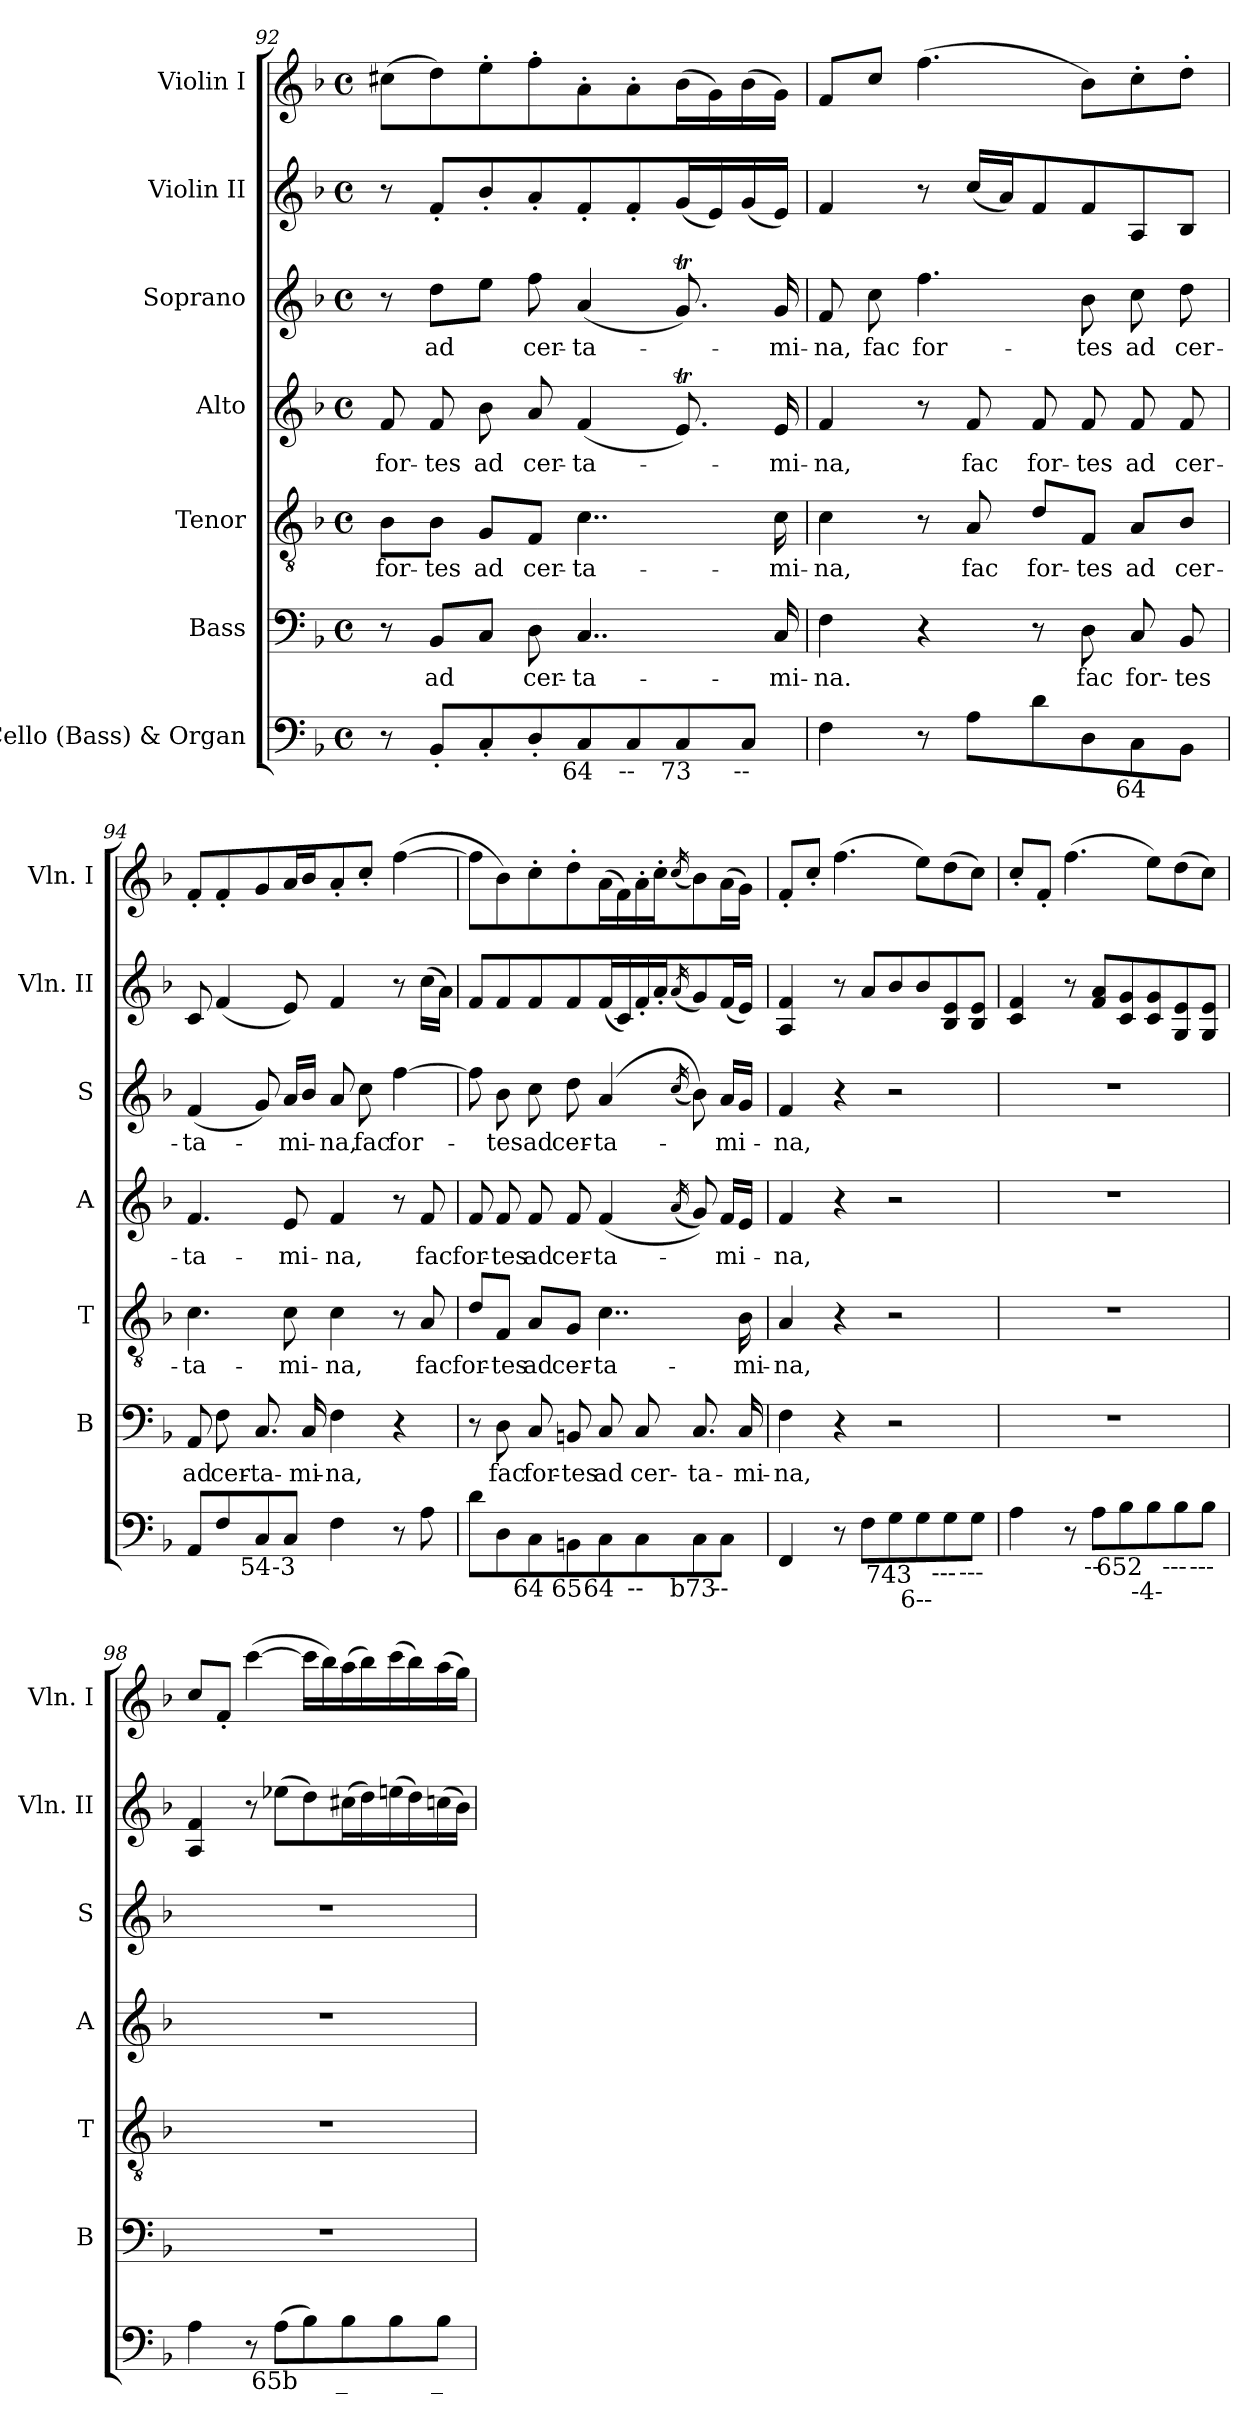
**kern	**kern	**text	**kern	**text	**kern	**text	**kern	**text	**kern	**kern
*part7	*part6	*part6	*part5	*part5	*part4	*part4	*part3	*part3	*part2	*part1
*staff7	*staff6	*staff6	*staff5	*staff5	*staff4	*staff4	*staff3	*staff3	*staff2	*staff1
*I"'Cello (Bass) & Organ	*I"Bass	*	*I"Tenor	*	*I"Alto	*	*I"Soprano	*	*I"Violin II	*I"Violin I
*	*I'B	*	*I'T	*	*I'A	*	*I'S	*	*I'Vln. II	*I'Vln. I
*clefF4	*clefF4	*	*clefGv2	*	*clefG2	*	*clefG2	*	*clefG2	*clefG2
*k[b-]	*k[b-]	*	*k[b-]	*	*k[b-]	*	*k[b-]	*	*k[b-]	*k[b-]
*F:	*F:	*	*F:	*	*F:	*	*F:	*	*F:	*F:
*M4/4	*M4/4	*	*M4/4	*	*M4/4	*	*M4/4	*	*M4/4	*M4/4
*met(c)	*met(c)	*	*met(c)	*	*met(c)	*	*met(c)	*	*met(c)	*met(c)
=92	=92	=92	=92	=92	=92	=92	=92	=92	=92	=92
!	!	!	!	!LO:LY:b	!	!LO:LY:b	!	!	!	!
8rC	8r	.	8B-\L	for-	8f/	for-	8r	.	8r	(>8cc#X\L
!	!	!LO:LY:b	!	!LO:LY:b	!	!LO:LY:b	!	!LO:LY:b	!	!
8BB-'</L	8BB-/L	ad	8B-\J	-tes	8f/	-tes	8dd\L	ad	8f'</L	8dd\)
!	!	!	!	!LO:LY:b	!	!LO:LY:b	!	!	!	!
8C'</	8C/J	.	8G/L	ad	8b-\	ad	8ee\J	.	8b-'</	8ee'>\
!	!	!LO:LY:b	!	!LO:LY:b	!	!LO:LY:b	!	!LO:LY:b	!	!
8D'</	8D\	cer-	8F/J	cer-	8a/	cer-	8ff\	cer-	8a'</	8ff'>\
!LO:TX:b:cj:t=64	!	!	!	!	!	!	!	!	!	!
!	!	!LO:LY:b	!	!LO:LY:b	!	!LO:LY:b	!	!LO:LY:b	!	!
8C/	4..C/	-ta-	4..c\	-ta-	(<4f/	-ta-	(<4a/	-ta-	8f'</	8a'>\
!LO:TX:b:cj:t=--	!	!	!	!	!	!	!	!	!	!
8C/	.	.	.	.	.	.	.	.	8f'</	8a'>\
!LO:TX:b:cj:t=73	!	!	!	!	!	!	!	!	!	!
8C/	.	.	.	.	8.et/)	.	8.gT/)	.	(<16g/L	(>16b-\L
.	.	.	.	.	.	.	.	.	16e/)	16g\)
!LO:TX:b:cj:t=--	!	!	!	!	!	!	!	!	!	!
8C/J	.	.	.	.	.	.	.	.	(<16g/	(>16b-\
!	!	!LO:LY:b	!	!LO:LY:b	!	!LO:LY:b	!	!LO:LY:b	!	!
.	16C/	-mi-	16c\	-mi-	16e/	-mi-	16g/	-mi-	16e/JJ)	16g\JJ)
=93	=93	=93	=93	=93	=93	=93	=93	=93	=93	=93
!	!	!LO:LY:b	!	!LO:LY:b	!	!LO:LY:b	!	!LO:LY:b	!	!
4F\	4F\	-na.	4c\	-na,	4f/	-na,	8f/	-na,	4f/	8f/L
!	!	!	!	!	!	!	!	!LO:LY:b	!	!
.	.	.	.	.	.	.	8cc\	fac	.	8cc/J
!	!	!	!	!	!	!	!	!LO:LY:b	!	!
8r	4r	.	8r	.	8r	.	4.ff\	for-	8r	(>4.ff\
!	!	!	!	!LO:LY:b	!	!LO:LY:b	!	!	!	!
8A\L	.	.	8A/	fac	8f/	fac	.	.	(<16cc/LL	.
.	.	.	.	.	.	.	.	.	16a/J)	.
!	!	!	!	!LO:LY:b	!	!LO:LY:b	!	!	!	!
8d\	8r	.	8d/L	for-	8f/	for-	.	.	8f/	.
!	!	!LO:LY:b	!	!LO:LY:b	!	!LO:LY:b	!	!LO:LY:b	!	!
8D\	8D\	fac	8F/J	-tes	8f/	-tes	8b-\	-tes	8f/	8b-\L)
!LO:TX:b:cj:t=64	!	!	!	!	!	!	!	!	!	!
!	!	!LO:LY:b	!	!LO:LY:b	!	!LO:LY:b	!	!LO:LY:b	!	!
8C\	8C/	for-	8A/L	ad	8f/	ad	8cc\	ad	8A/	8cc'>\
!	!	!LO:LY:b	!	!LO:LY:b	!	!LO:LY:b	!	!LO:LY:b	!	!
8BB-\J	8BB-/	-tes	8B-/J	cer-	8f/	cer-	8dd\	cer-	8B-/J	8dd'>\J
=94	=94	=94	=94	=94	=94	=94	=94	=94	=94	=94
!	!	!LO:LY:b	!	!LO:LY:b	!	!LO:LY:b	!	!LO:LY:b	!	!
8AA/L	8AA/	ad	4.c\	-ta-	4.f/	-ta-	(<4f/	-ta-	8c/	8f'</L
!	!	!LO:LY:b	!	!	!	!	!	!	!	!
8F/	8F\	cer-	.	.	.	.	.	.	(<4f/	8f'</
!LO:TX:b:cj:t=54	!	!	!	!	!	!	!	!	!	!
!	!	!LO:LY:b	!	!	!	!	!	!	!	!
8C/	8.C/	-ta-	.	.	.	.	8g/)	.	.	8g/
!LO:TX:b:cj:t=-3	!	!	!	!	!	!	!	!	!	!
!	!	!	!	!LO:LY:b	!	!LO:LY:b	!	!LO:LY:b	!	!
8C/J	.	.	8c\	-mi-	8e/	-mi-	16a/LL	-mi-	8e/)	16a/L
!	!	!LO:LY:b	!	!	!	!	!	!	!	!
.	16C/	-mi-	.	.	.	.	16b-/JJ	.	.	16b-/J
!	!	!LO:LY:b	!	!LO:LY:b	!	!LO:LY:b	!	!LO:LY:b	!	!
4F\	4F\	-na,	4c\	-na,	4f/	-na,	8a/	-na,	4f/	8a'</
!	!	!	!	!	!	!	!	!LO:LY:b	!	!
.	.	.	.	.	.	.	8cc\	fac	.	8cc'</J
!	!	!	!	!	!	!	!	!LO:LY:b	!	!
8r	4r	.	8r	.	8r	.	[4ff\	for-	8r	(>[4ff\
!	!	!	!	!LO:LY:b	!	!LO:LY:b	!	!	!	!
8A\	.	.	8A/	fac	8f/	fac	.	.	(>16cc\LL	.
.	.	.	.	.	.	.	.	.	16a\JJ)	.
!!LO:PB:g=z
=95	=95	=95	=95	=95	=95	=95	=95	=95	=95	=95
!	!	!	!	!LO:LY:b	!	!LO:LY:b	!	!	!	!
8d\L	8r	.	8d/L	for-	8f/	for-	8ff\]	.	8f/L	8ff\L]
!	!	!LO:LY:b	!	!LO:LY:b	!	!LO:LY:b	!	!LO:LY:b	!	!
8D\	8D\	fac	8F/J	-tes	8f/	-tes	8b-\	-tes	8f/	8b-\)
!LO:TX:b:cj:t=64	!	!	!	!	!	!	!	!	!	!
!	!	!LO:LY:b	!	!LO:LY:b	!	!LO:LY:b	!	!LO:LY:b	!	!
8C\	8C/	for-	8A/L	ad	8f/	ad	8cc\	ad	8f/	8cc'>\
!LO:TX:b:cj:t=65	!	!	!	!	!	!	!	!	!	!
!	!	!LO:LY:b	!	!LO:LY:b	!	!LO:LY:b	!	!LO:LY:b	!	!
8BBn\	8BBn/	-tes	8G/J	cer-	8f/	cer-	8dd\	cer-	8f/	8dd'>\
!LO:TX:b:cj:t=64	!	!	!	!	!	!	!	!	!	!
!	!	!LO:LY:b	!	!LO:LY:b	!	!LO:LY:b	!	!LO:LY:b	!	!
8C\	8C/	ad	4..c\	-ta-	(<4f/	-ta-	(>4a/	-ta-	(<16f/L	(>16a\L
.	.	.	.	.	.	.	.	.	16c/)	16f\)
!LO:TX:b:cj:t=--	!	!	!	!	!	!	!	!	!	!
!	!	!LO:LY:b	!	!	!	!	!	!	!	!
8C\	8C/	cer-	.	.	.	.	.	.	16f'</	16a'>\
.	.	.	.	.	.	.	.	.	16a'</J	16cc'>\J
.	.	.	.	.	(<16qa/	.	(<16qcc/	.	(<16qa/	(<16qcc/
!LO:TX:b:cj:t=b73	!	!	!	!	!	!	!	!	!	!
!	!	!LO:LY:b	!	!	!	!	!	!	!	!
8C\	8.C/	-ta-	.	.	8g/))	.	8b-\))	.	8g/)	8b-\)
!LO:TX:b:cj:t=--	!	!	!	!	!	!	!	!	!	!
!	!	!	!	!	!	!LO:LY:b	!	!LO:LY:b	!	!
8C\J	.	.	.	.	16f/LL	-mi-	16a/LL	-mi-	(<16f/L	(>16a\L
!	!	!LO:LY:b	!	!LO:LY:b	!	!	!	!	!	!
.	16C/	-mi-	16B-\	-mi-	16e/JJ	.	16g/JJ	.	16e/JJ)	16g\JJ)
=96	=96	=96	=96	=96	=96	=96	=96	=96	=96	=96
!	!	!LO:LY:b	!	!LO:LY:b	!	!LO:LY:b	!	!LO:LY:b	!	!
4FF/	4F\	-na,	4A/	-na,	4f/	-na,	4f/	-na,	4A/ 4f/	8f'</L
.	.	.	.	.	.	.	.	.	.	8cc'</J
8r	4r	.	4r	.	4r	.	4r	.	8r	(>4.ff\
8F\L	.	.	.	.	.	.	.	.	8a/L	.
!LO:TX:b:cj:t=743	!	!	!	!	!	!	!	!	!	!
8G\	2r	.	2r	.	2r	.	2r	.	8b-/	.
!LO:TX:b:cj:t=6--	!	!	!	!	!	!	!	!	!	!
8G\	.	.	.	.	.	.	.	.	8b-/	8ee\L)
!LO:TX:b:cj:t=---	!	!	!	!	!	!	!	!	!	!
8G\	.	.	.	.	.	.	.	.	8B-/ 8e/	(>8dd\
!LO:TX:b:cj:t=---	!	!	!	!	!	!	!	!	!	!
8G\J	.	.	.	.	.	.	.	.	8B-/ 8e/J	8cc\J)
=97	=97	=97	=97	=97	=97	=97	=97	=97	=97	=97
4A\	1r	.	1r	.	1r	.	1r	.	4c/ 4f/	8cc'</L
.	.	.	.	.	.	.	.	.	.	8f'</J
8r	.	.	.	.	.	.	.	.	8r	(>4.ff\
!LO:TX:b:cj:t=--	!	!	!	!	!	!	!	!	!	!
8A\L	.	.	.	.	.	.	.	.	8f/ 8a/L	.
!LO:TX:b:cj:t=652	!	!	!	!	!	!	!	!	!	!
8B-\	.	.	.	.	.	.	.	.	8c/ 8g/	.
!LO:TX:b:cj:t=-4-	!	!	!	!	!	!	!	!	!	!
8B-\	.	.	.	.	.	.	.	.	8c/ 8g/	8ee\L)
!LO:TX:b:cj:t=---	!	!	!	!	!	!	!	!	!	!
8B-\	.	.	.	.	.	.	.	.	8G/ 8e/	(>8dd\
!LO:TX:b:cj:t=---	!	!	!	!	!	!	!	!	!	!
8B-\J	.	.	.	.	.	.	.	.	8G/ 8e/J	8cc\J)
=98	=98	=98	=98	=98	=98	=98	=98	=98	=98	=98
4A\	1r	.	1r	.	1r	.	1r	.	4A/ 4f/	8cc/L
.	.	.	.	.	.	.	.	.	.	8f'</J
8r	.	.	.	.	.	.	.	.	8r	(>[4ccc\
!LO:TX:b:cj:t=65b	!	!	!	!	!	!	!	!	!	!
(>8A\L	.	.	.	.	.	.	.	.	(>8ee-X\L	.
8B-\)	.	.	.	.	.	.	.	.	8dd\)	16ccc\LL]
.	.	.	.	.	.	.	.	.	.	16bb-\)
!LO:TX:b:cj:t=_	!	!	!	!	!	!	!	!	!	!
8B-\	.	.	.	.	.	.	.	.	(>16cc#X\L	(>16aa\
.	.	.	.	.	.	.	.	.	16dd\)	16bb-\)
8B-\	.	.	.	.	.	.	.	.	(>16een\	(>16ccc\
.	.	.	.	.	.	.	.	.	16dd\)	16bb-\)
!LO:TX:b:cj:t=_	!	!	!	!	!	!	!	!	!	!
8B-\J	.	.	.	.	.	.	.	.	(>16ccn\	(>16aa\
.	.	.	.	.	.	.	.	.	16b-\JJ)	16gg\JJ)
=	=	=	=	=	=	=	=	=	=	=
*-	*-	*-	*-	*-	*-	*-	*-	*-	*-	*-
